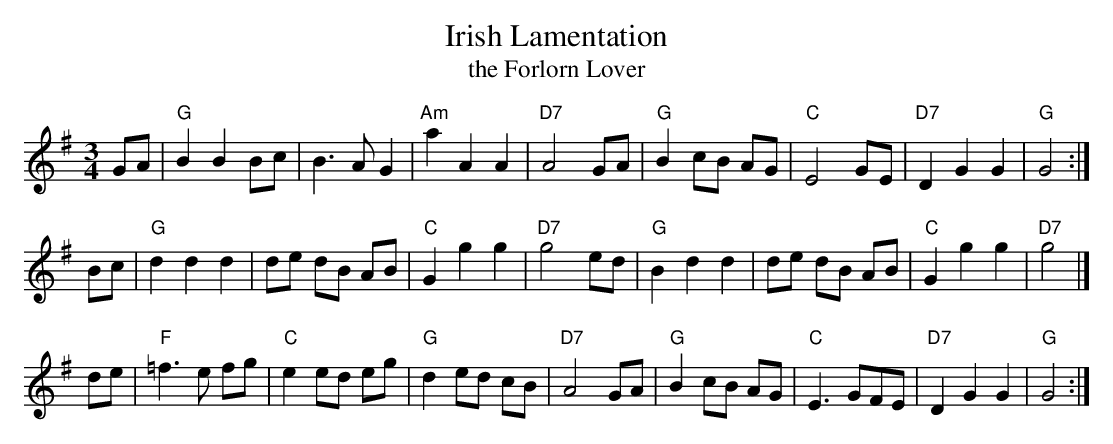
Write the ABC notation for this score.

X:1
T: Irish Lamentation
T: the Forlorn Lover
M: 3/4
L: 1/8
K: G
GA \
| "G"B2 B2 Bc | B3 A G2 | "Am"a2 A2 A2 | "D7"A4 GA \
| "G"B2 cB AG | "C"E4 GE | "D7"D2 G2 G2 | "G"G4 :|
Bc \
| "G"d2 d2 d2 | de dB AB | "C"G2 g2 g2 | "D7"g4 ed \
| "G"B2 d2 d2 | de dB AB | "C"G2 g2 g2 | "D7"g4 |]
de \
| "F"=f3 e fg | "C"e2 ed eg | "G"d2 ed cB | "D7"A4 GA \
| "G"B2 cB AG | "C"E3 GFE | "D7"D2 G2 G2 | "G"G4 :|
